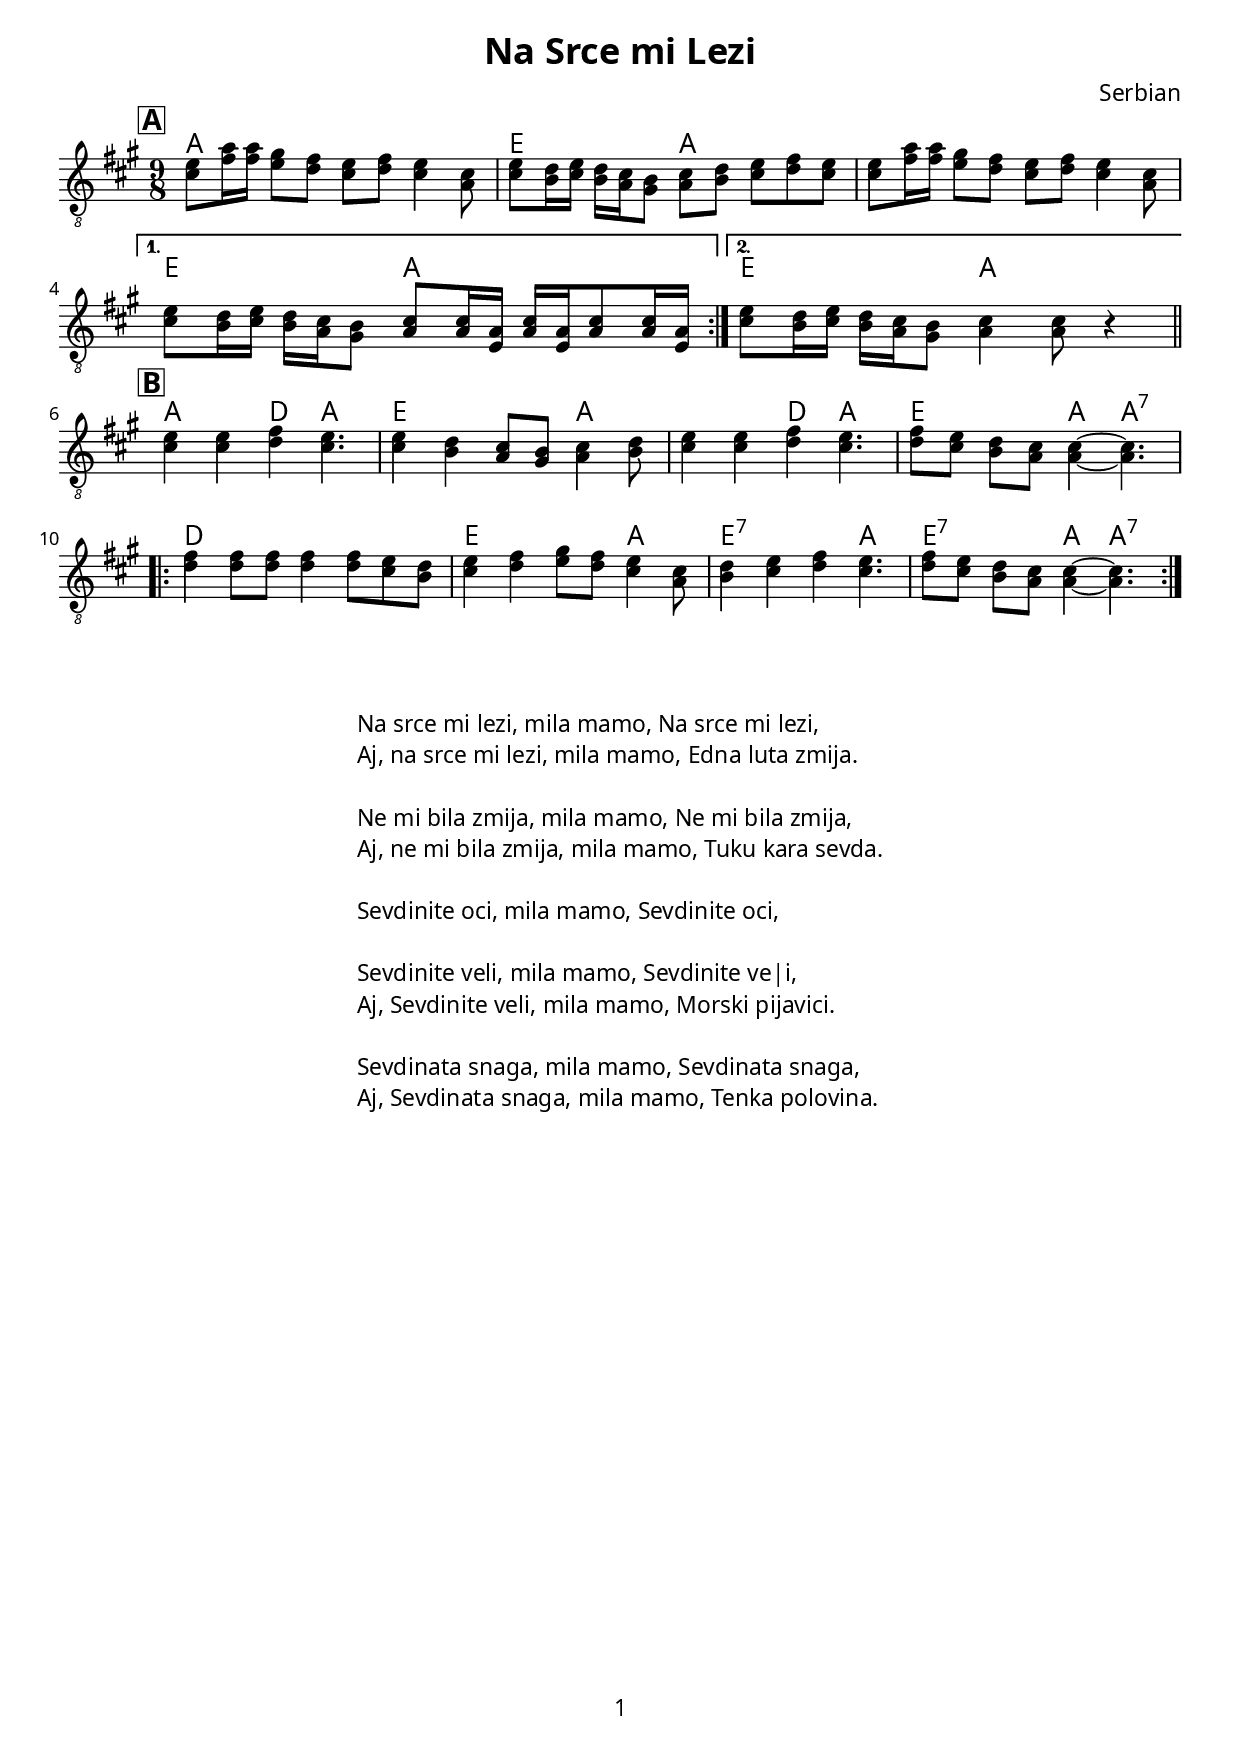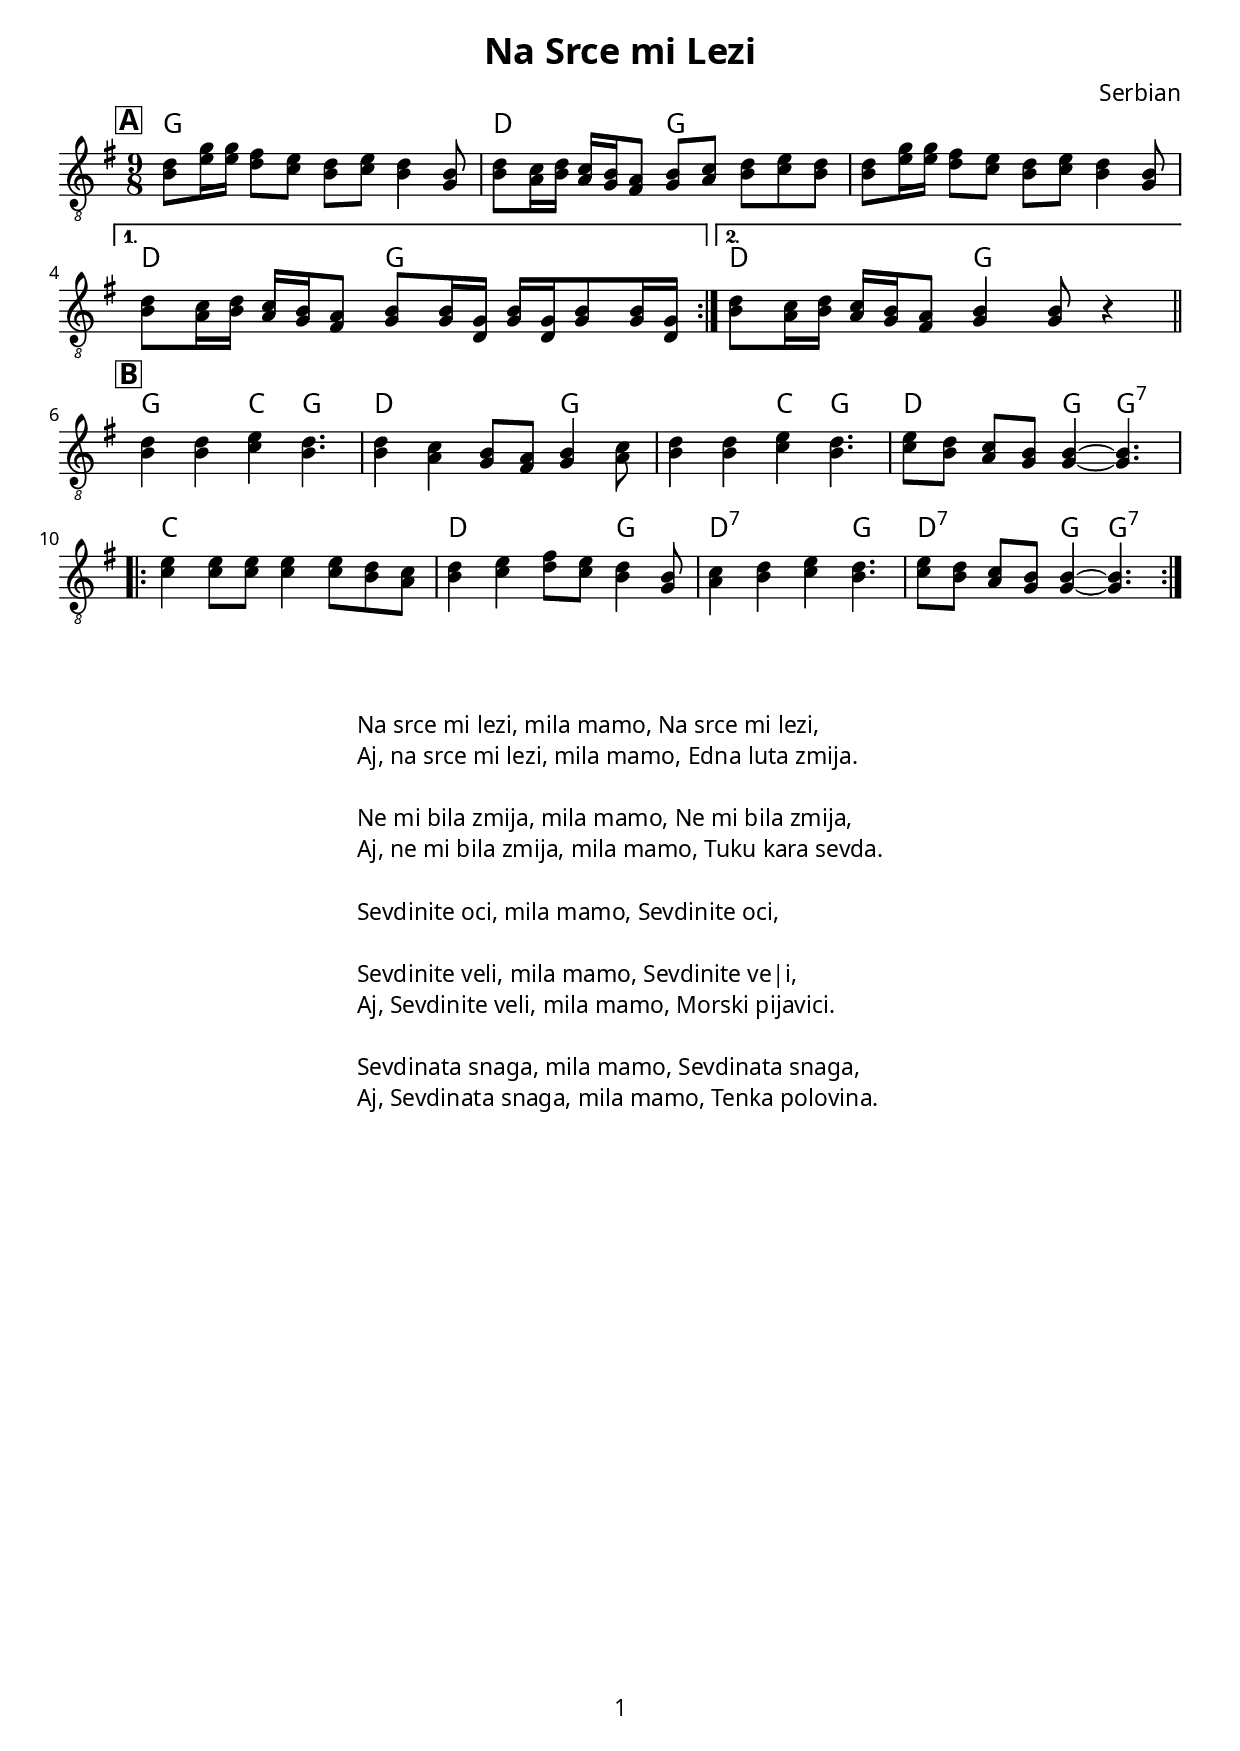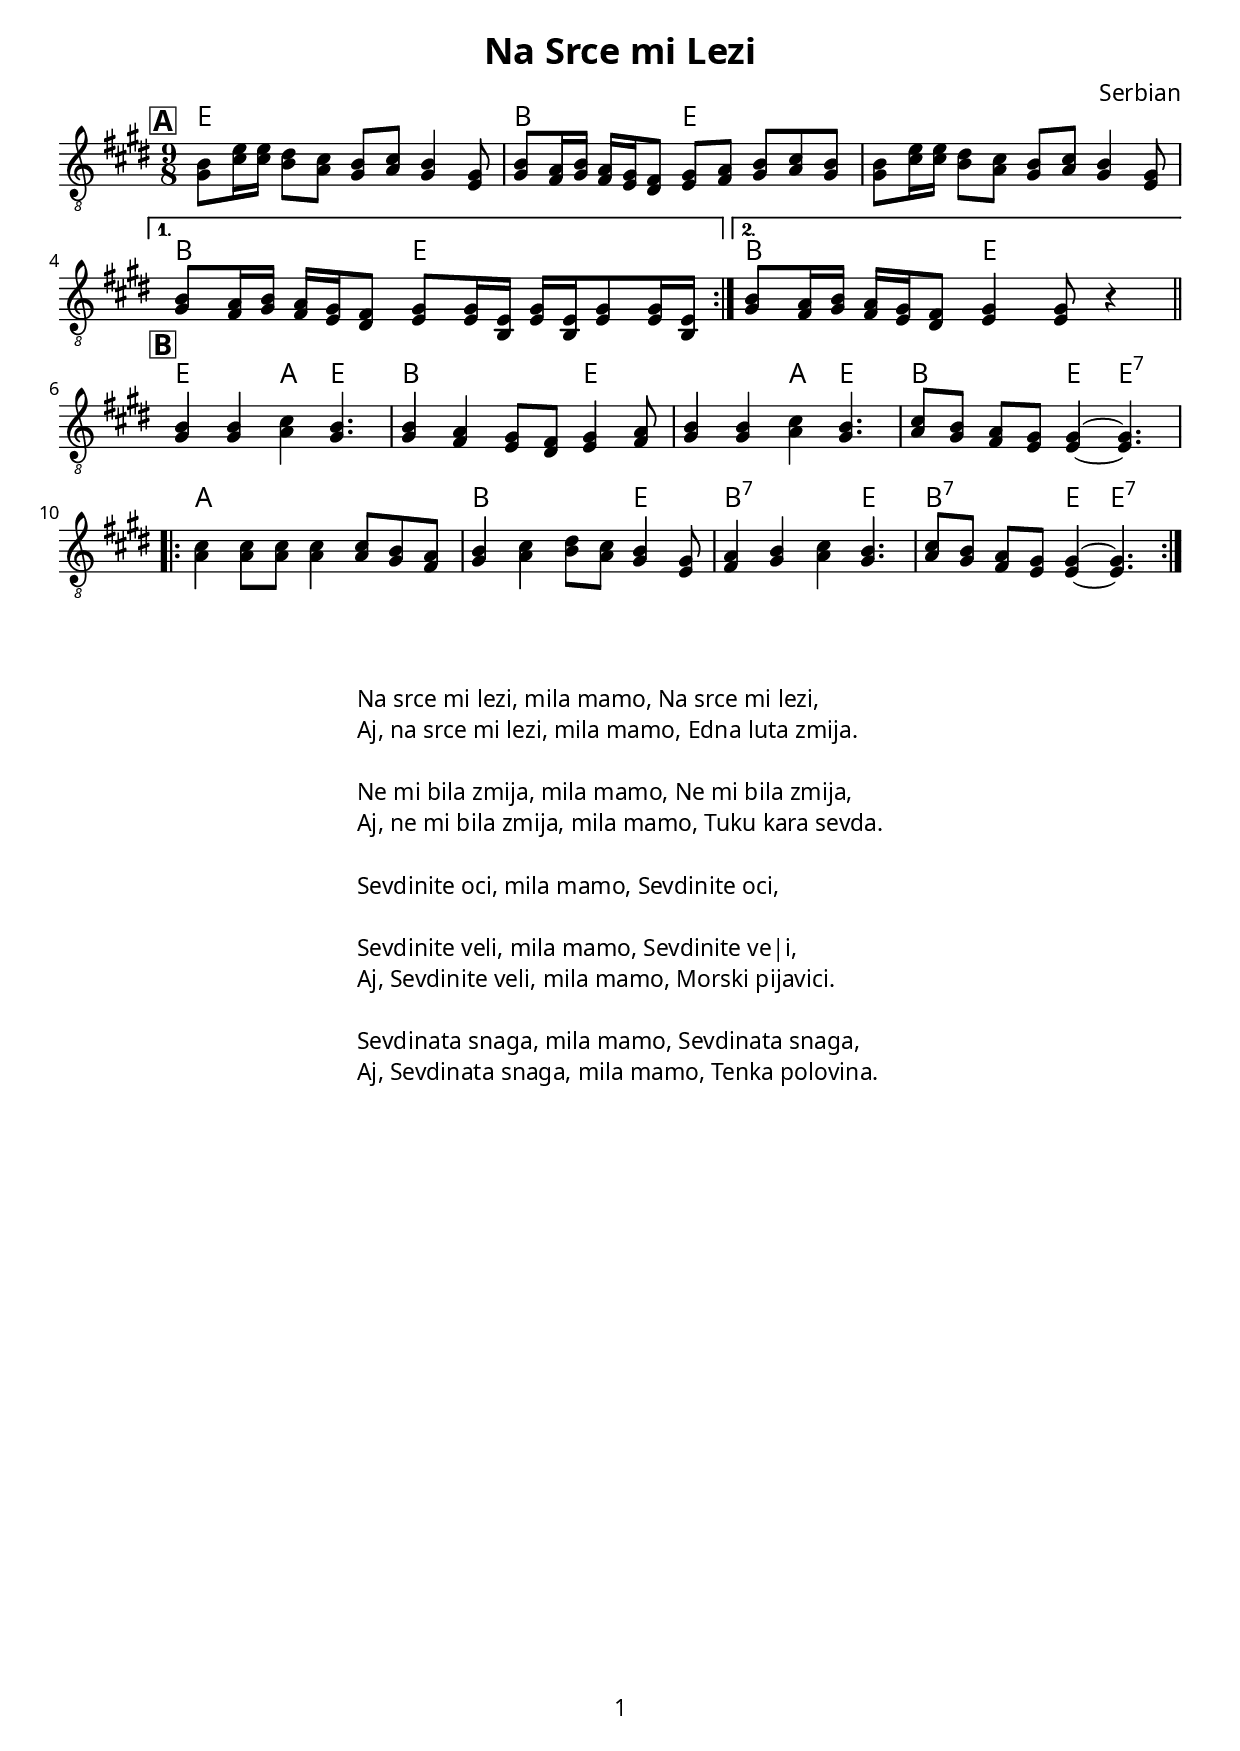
% {{{ PARAMETRI
  myTitle = "Na Srce mi Lezi"
  mySubTitle = "Serbian"
  myKey = \key g \major
  myTime = \time #'(2 2 2 3) 9/8
  myTempo =  #(ly:make-moment 190 4)
% }}}

% INTESTAZIONE {{{
\version "2.18.2"

\header {
  title = \myTitle
  composer = \mySubTitle
}

\paper{
  print-first-page-number = ##t
  oddHeaderMarkup = \markup \null
  evenHeaderMarkup = \markup \null
  oddFooterMarkup = \markup {
    \fill-line {
      \on-the-fly \print-page-number-check-first
      \fromproperty #'page:page-number-string
    }
  }
  evenFooterMarkup = \oddFooterMarkup
  #(set-global-staff-size 10)
  myStaffSize = #20
  fonts = #(make-pango-font-tree
  "FontAwesome"
  "FontAwesome"
  "FontAwesome"
  (/ myStaffSize 20))
}

global = {
  \myKey
  \numericTimeSignature
  \myTime
  \set Score.markFormatter = #format-mark-box-alphabet
}
\layout { indent = #0 }
%}}}

% {{{ MAIN
tema = {
  \mark \default
  \repeat volta 2 {
    \new Voice <<
      {d8 g16 g fis8 e d e d4 b8 | d c16 d c b a8 b c d e d| d g16 g fis8 e d e d4 b8 |}
      {b8 e16 e d8 c b c b4 g8 | b a16 b a g fis8 g a b c b | b e16 e d8 c b c b4 g8|}
    >>
  }
  \alternative{
    {
      \new Voice <<
        {d'8 c16 d c b a8 b b16 g b g b8 b16 g|}
        {b8 a16 b a g fis8 g g16 d g d g8 g16 d|}
      >>
    } 
    {
      \new Voice <<
        {d'8 c16 d c b a8 b4 b8 r4 | }
        {b8 a16 b a g fis8 g4 g8 r4 |}
      >>
    }
  }\bar"||" \break

  \mark \default

  \new Voice <<
    {d'4 d e d4. | d4 c b8 a b4 c8 | d4 d e d4. | e8 d c b b4~ b4. | }
    {b4 b c b4. | b4 a g8 fis g4 a8 | b4 b c b4. | c8 b a g g4~ g4. | }
  >>\break

  \repeat volta 2{
    \new Voice <<
      {e'4 e8 e e4 e8 d c | d4 e fis8 e d4 b8 | c4 d e d4. | e8 d c b b4~ b4. |}
      {c4 c8 c c4 c8 b a | b4 c4 d8 c b4 g8 | a4 b c b4. | c8 b a g g4~ g4. |}
    >>
  }
}

accordi = \chordmode{
  \set chordChanges = ##t
  \repeat volta 2{
    g1*9/8 | d2 g4 g4. | g1*9/8 |
  }
  \alternative{
    {d2 g4 g4.|}
    {d2 g4 g4.|}
  }

  g2 c4 g4.| d2 d4 g4. | g2 c4 g4. | d2 g4 g4.:7 |

  \repeat volta 2{
    c1*9/8 | d2 d4 g4. | d2:7 d4:7 g4. | d2:7 g4 g4.:7 |
  }
}
% }}}

% LYRICS {{{
testoCompleto=\markup {
  \vspace #2
  \fill-line {
    \column {
      \hspace #1
      \line{ Na srce mi lezi, mila mamo, Na srce mi lezi, }
      \line{ Aj, na srce mi lezi, mila mamo, Edna luta zmija. }
      \vspace #1
      \line{ Ne mi bila zmija, mila mamo, Ne mi bila zmija, }
      \line{ Aj, ne mi bila zmija, mila mamo, Tuku kara sevda. }
      \vspace #1
      \line{ Sevdinite oci, mila mamo, Sevdinite oci, }
      \vspace #1
      \line{ Sevdinite veli, mila mamo, Sevdinite ve|i, }
      \line{ Aj, Sevdinite veli, mila mamo, Morski pijavici. }
      \vspace #1
      \line{ Sevdinata snaga, mila mamo, Sevdinata snaga, }
      \line{ Aj, Sevdinata snaga, mila mamo, Tenka polovina. }
    }
  }
}
% }}}

% SCORE {{{
tema = \relative c' {
  \tema
}

chordsPart ={
  \new ChordNames {
    \accordi
  }
}

temaPart = \new Staff \with {
  instrumentName = ""
  midiInstrument = "piano"
} { \clef "treble_8" \global \tema }

scoreContent = << 
  \chordsPart
  \temaPart
>>
%}}}

% {{{ BOOKS
  \book{
    \bookOutputSuffix "C"
    \score {
      \scoreContent
      \layout {}
      \midi { \context { \Score tempoWholesPerMinute = #(ly:make-moment 190 4) } }
    }
    \testoCompleto
  }

  \book{
    \bookOutputSuffix "Bb"
    \score { \transpose c d {\scoreContent} }
    \testoCompleto
  }

  \book{
    \bookOutputSuffix "Eb"
    \score { \transpose ees c { \scoreContent } }
    \testoCompleto
  }
% }}}
